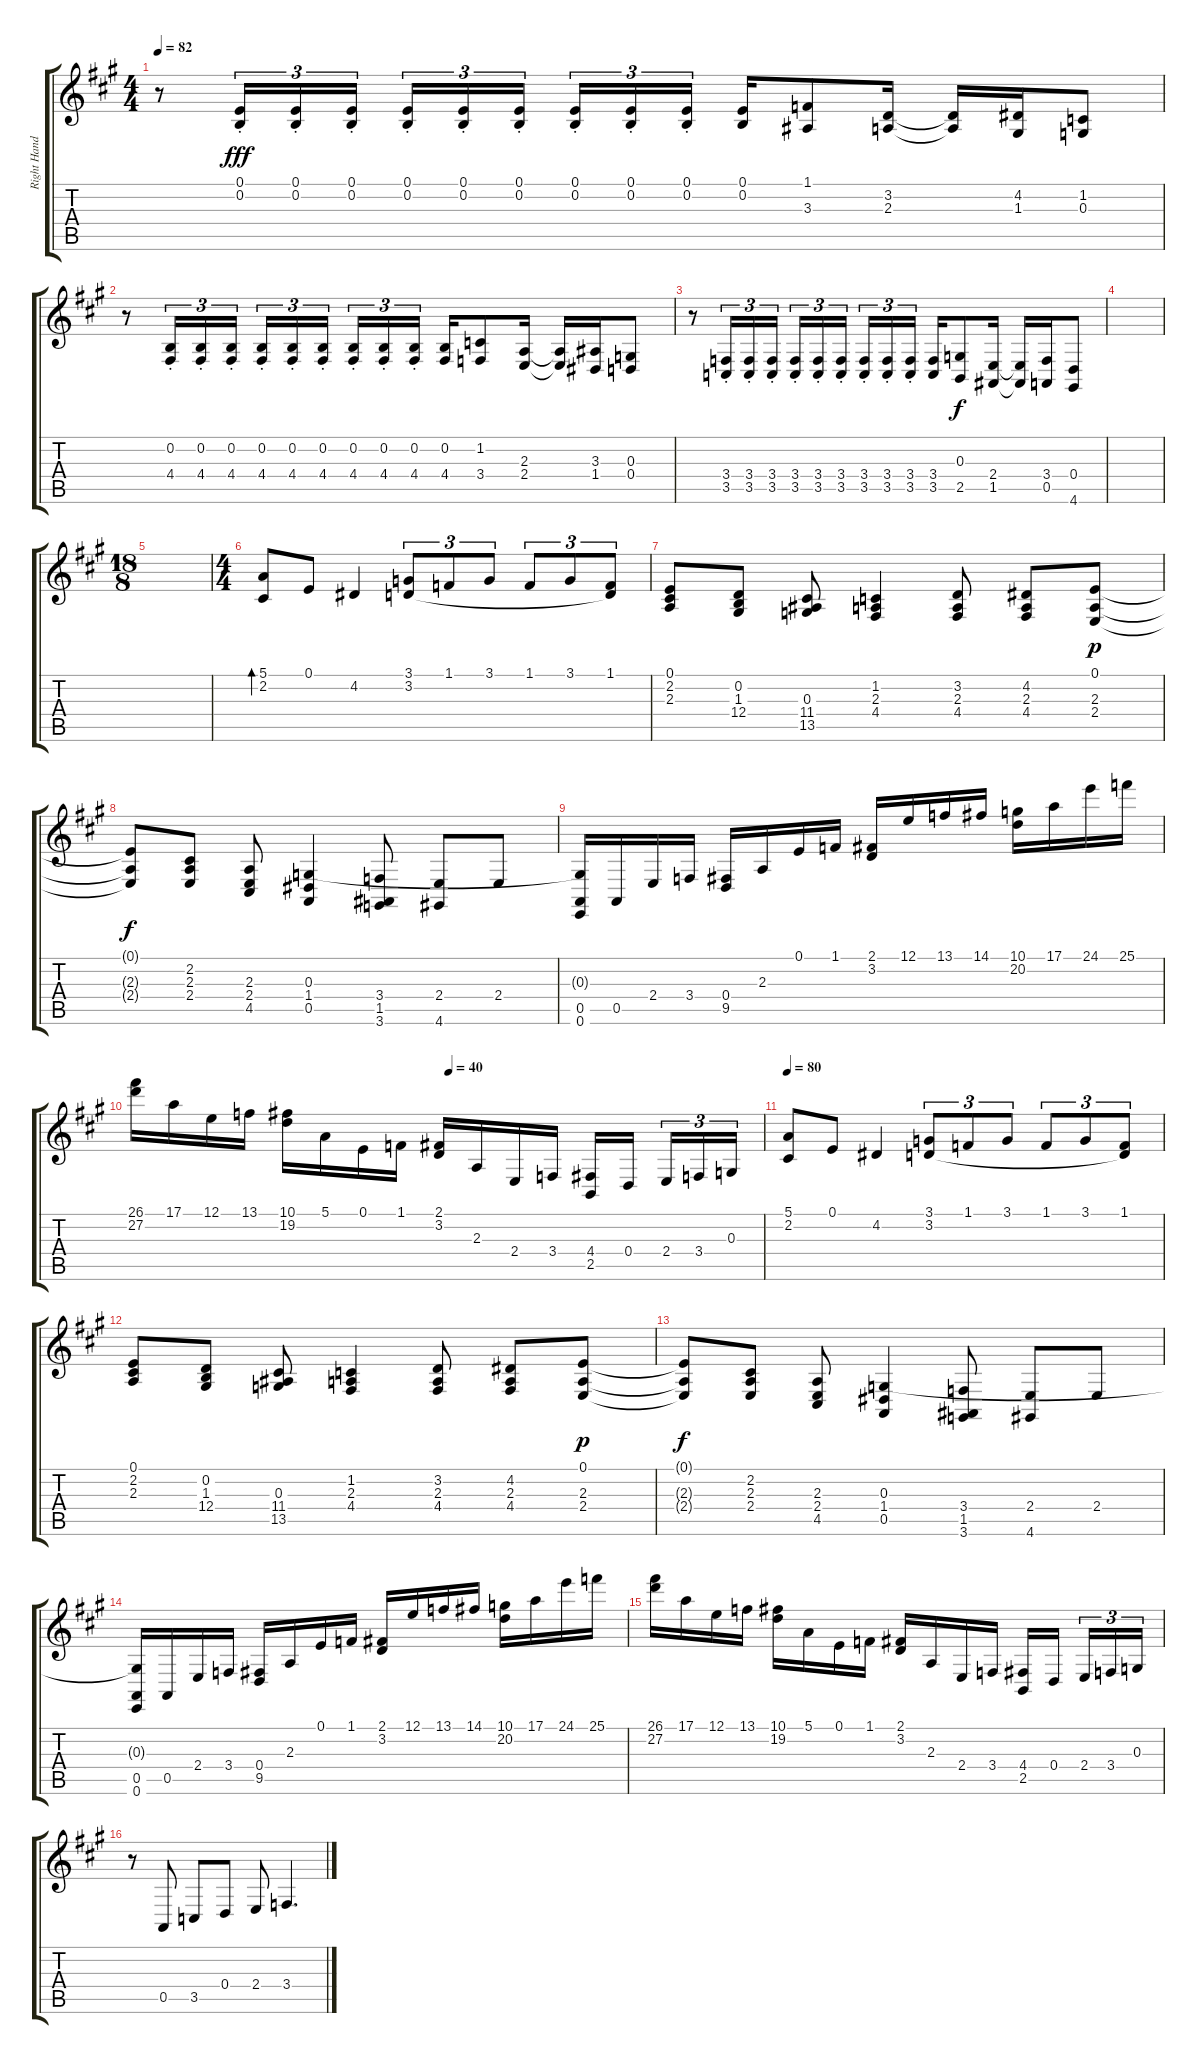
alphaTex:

\track ("Right Hand" "Right Hand") {instrument acousticgrandpiano}
\staff {score tabs}
\tuning (E4 B3 G3 D3 A2 E2) {hide}
\ts (4 4)
\tempo 82
\clef g2
\ks a
r.8{dy f} (0.1{st} 0.2{st}).16{tu (3 2) dy fff} (0.1{st} 0.2{st}).16{tu (3 2)} (0.1{st} 0.2{st}).16{tu (3 2)} (0.1{st} 0.2{st}).16{tu (3 2)} (0.1{st} 0.2{st}).16{tu (3 2)} (0.1{st} 0.2{st}).16{tu (3 2) beam splitsecondary} (0.1{st} 0.2{st}).16{tu (3 2)} (0.1{st} 0.2{st}).16{tu (3 2)} (0.1{st} 0.2{st}).16{tu (3 2)} (0.1 0.2).16 (1.1 3.3).8 (3.2 2.3).16 (3.2{t} 2.3{t}).16 (4.2 1.3).16 (1.2 0.3).8 |
r.8 (0.2{st} 4.4{st}).16{tu (3 2)} (0.2{st} 4.4{st}).16{tu (3 2)} (0.2{st} 4.4{st}).16{tu (3 2)} (0.2{st} 4.4{st}).16{tu (3 2)} (0.2{st} 4.4{st}).16{tu (3 2)} (0.2{st} 4.4{st}).16{tu (3 2) beam splitsecondary} (0.2{st} 4.4{st}).16{tu (3 2)} (0.2{st} 4.4{st}).16{tu (3 2)} (0.2{st} 4.4{st}).16{tu (3 2)} (0.2 4.4).16 (1.2 3.4).8 (2.3 2.4).16 (2.3{t} 2.4{t}).16 (3.3 1.4).16 (0.3 0.4).8 |
r.8 (3.4{st} 3.5{st}).16{tu (3 2)} (3.4{st} 3.5{st}).16{tu (3 2)} (3.4{st} 3.5{st}).16{tu (3 2)} (3.4{st} 3.5{st}).16{tu (3 2)} (3.4{st} 3.5{st}).16{tu (3 2)} (3.4{st} 3.5{st}).16{tu (3 2) beam splitsecondary} (3.4{st} 3.5{st}).16{tu (3 2)} (3.4{st} 3.5{st}).16{tu (3 2)} (3.4{st} 3.5{st}).16{tu (3 2)} (3.4 3.5).16 (0.3 2.5).8{dy f} (2.4 1.5).16 (2.4{t} 1.5{t}).16 (3.4 0.5).16 (0.4 4.6).8 |
|
\ts (18 8)
|
\ts (4 4)
(5.1 2.2).8{bd 120} 0.1.8 4.2.4 (3.1 3.2).8{tu (3 2)} 1.1.8{tu (3 2)} 3.1.8{tu (3 2)} 1.1.8{tu (3 2)} 3.1.8{tu (3 2)} (1.1 3.2{t}).8{tu (3 2)} |
(0.1 2.2 2.3).8 (0.2 1.3 12.4).8 (0.3 11.4 13.5).8 (1.2 2.3 4.4).4 (3.2 2.3 4.4).8 (4.2 2.3 4.4).8 (0.1 2.3 2.4).8{dy p} |
(0.1{t} 2.3{t} 2.4{t}).8{dy f} (2.2 2.3 2.4).8 (2.3 2.4 4.5).8 (0.3 1.4 0.5).4 (3.4 1.5 3.6).8 (2.4 4.6).8 2.4.8 |
(0.3{t} 0.5 0.6).16 0.5.16 2.4.16 3.4.16 (0.4 9.5).16 2.3.16 0.1.16 1.1.16 (2.1 3.2).16 12.1.16 13.1.16 14.1.16 (10.1 20.2).16 17.1.16 24.1.16 25.1.16 |
\tempo (40 0.5)
(26.1 27.2).16 17.1.16 12.1.16 13.1.16 (10.1 19.2).16 5.1.16 0.1.16 1.1.16 (2.1 3.2).16 2.3.16 2.4.16 3.4.16 (4.4 2.5).16 0.4.16{beam splitsecondary} 2.4.16{tu (3 2)} 3.4.16{tu (3 2)} 0.3.16{tu (3 2)} |
\tempo 80
(5.1 2.2).8 0.1.8 4.2.4 (3.1 3.2).8{tu (3 2)} 1.1.8{tu (3 2)} 3.1.8{tu (3 2)} 1.1.8{tu (3 2)} 3.1.8{tu (3 2)} (1.1 3.2{t}).8{tu (3 2)} |
(0.1 2.2 2.3).8 (0.2 1.3 12.4).8 (0.3 11.4 13.5).8 (1.2 2.3 4.4).4 (3.2 2.3 4.4).8 (4.2 2.3 4.4).8 (0.1 2.3 2.4).8{dy p} |
(0.1{t} 2.3{t} 2.4{t}).8{dy f} (2.2 2.3 2.4).8 (2.3 2.4 4.5).8 (0.3 1.4 0.5).4 (3.4 1.5 3.6).8 (2.4 4.6).8 2.4.8 |
(0.3{t} 0.5 0.6).16 0.5.16 2.4.16 3.4.16 (0.4 9.5).16 2.3.16 0.1.16 1.1.16 (2.1 3.2).16 12.1.16 13.1.16 14.1.16 (10.1 20.2).16 17.1.16 24.1.16 25.1.16 |
(26.1 27.2).16 17.1.16 12.1.16 13.1.16 (10.1 19.2).16 5.1.16 0.1.16 1.1.16 (2.1 3.2).16 2.3.16 2.4.16 3.4.16 (4.4 2.5).16 0.4.16{beam splitsecondary} 2.4.16{tu (3 2)} 3.4.16{tu (3 2)} 0.3.16{tu (3 2)} |
r.8 0.5.8 3.5.8 0.4.8 2.4.8 3.4.4{d}
